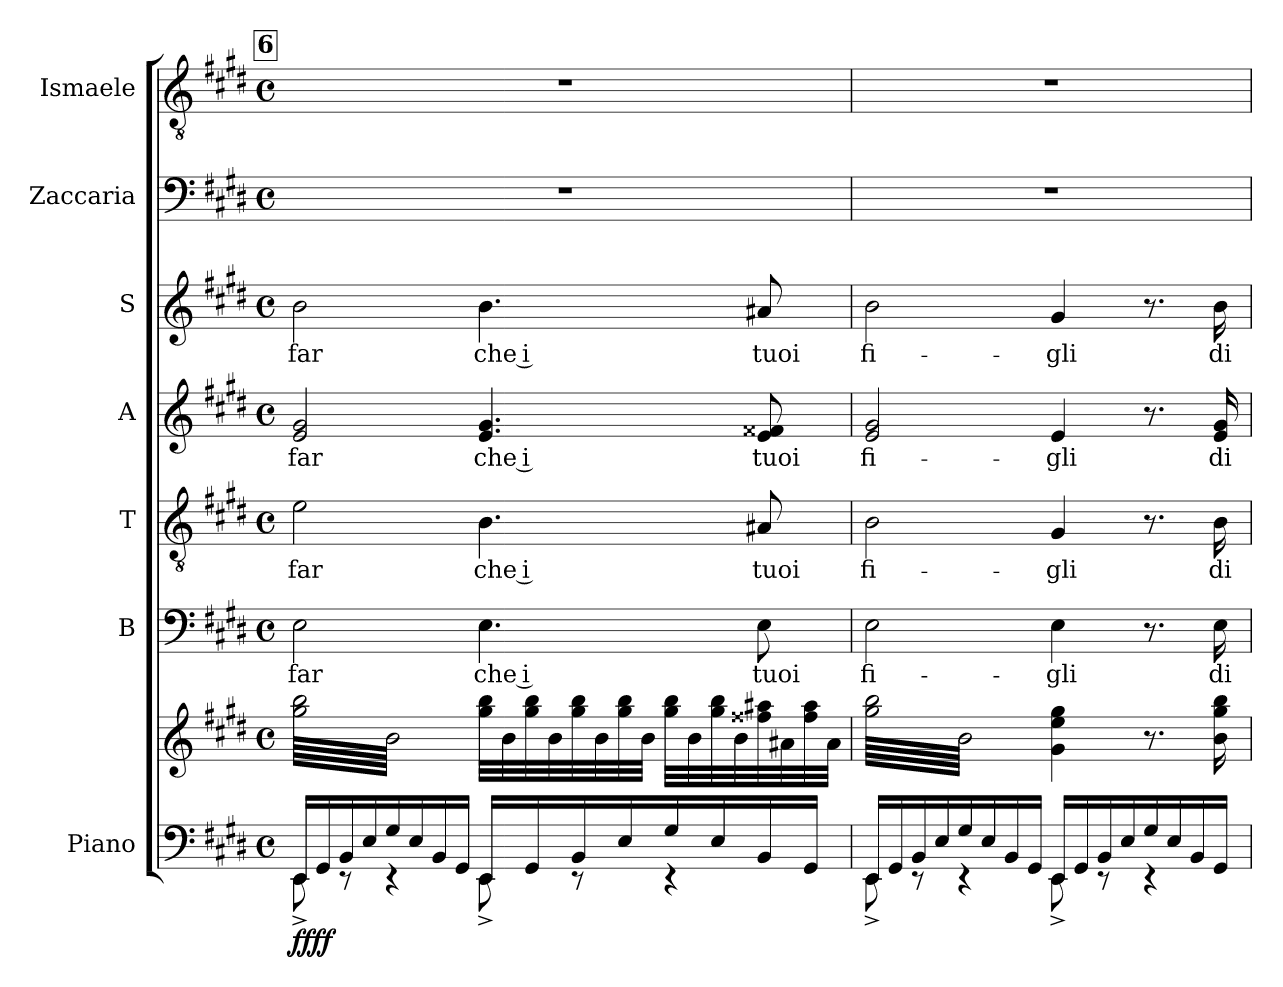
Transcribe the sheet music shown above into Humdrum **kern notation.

**kern	**kern	**dynam	**kern	**text	**kern	**text	**kern	**text	**kern	**text	**kern	**kern
*part7	*part7	*part7	*part6	*part6	*part5	*part5	*part4	*part4	*part3	*part3	*part2	*part1
*staff8	*staff7	*staff7/8	*staff6	*staff6	*staff5	*staff5	*staff4	*staff4	*staff3	*staff3	*staff2	*staff1
*I"Piano	*	*	*I"B	*	*I"T	*	*I"A	*	*I"S	*	*I"Zaccaria	*I"Ismaele
*I'Pno	*	*	*I'B	*	*I'T	*	*I'A	*	*I'S	*	*	*
!!LO:PB:g=z
*clefF4	*clefG2	*	*clefF4	*	*clefGv2	*	*clefG2	*	*clefG2	*	*clefF4	*clefGv2
*k[f#c#g#d#]	*k[f#c#g#d#]	*	*k[f#c#g#d#]	*	*k[f#c#g#d#]	*	*k[f#c#g#d#]	*	*k[f#c#g#d#]	*	*k[f#c#g#d#]	*k[f#c#g#d#]
*M4/4	*M4/4	*	*M4/4	*	*M4/4	*	*M4/4	*	*M4/4	*	*M4/4	*M4/4
*met(c)	*met(c)	*	*met(c)	*	*met(c)	*	*met(c)	*	*met(c)	*	*met(c)	*met(c)
!!LO:REH:place=s1:a:B:fs=14:t=6
=105	=105	=105	=105	=105	=105	=105	=105	=105	=105	=105	=105	=105
*^	*	*	*	*	*	*	*	*	*	*	*	*
!	!	!	!LO:DY:b=2	!	!LO:LY:b	!	!LO:LY:b	!	!LO:LY:b	!	!LO:LY:b	!	!
!	!	!	!LO:DY:n=1:b	!	!	!	!	!	!	!	!	!	!
*	*	*tremolo	*	*	*	*	*	*	*	*	*	*	*
16EE/LL	8EE^\	64gg#\ 64bb\LLLL	ff ff	2E\	far	2e\	far	2e/ 2g#/	far	2b\	far	1r	1r
.	.	64b\	.	.	.	.	.	.	.	.	.	.	.
.	.	64gg#\ 64bb\	.	.	.	.	.	.	.	.	.	.	.
.	.	64b\	.	.	.	.	.	.	.	.	.	.	.
16GG#/	.	64gg#\ 64bb\	.	.	.	.	.	.	.	.	.	.	.
.	.	64b\	.	.	.	.	.	.	.	.	.	.	.
.	.	64gg#\ 64bb\	.	.	.	.	.	.	.	.	.	.	.
.	.	64b\	.	.	.	.	.	.	.	.	.	.	.
16BB/	8rEE	64gg#\ 64bb\	.	.	.	.	.	.	.	.	.	.	.
.	.	64b\	.	.	.	.	.	.	.	.	.	.	.
.	.	64gg#\ 64bb\	.	.	.	.	.	.	.	.	.	.	.
.	.	64b\	.	.	.	.	.	.	.	.	.	.	.
16E/	.	64gg#\ 64bb\	.	.	.	.	.	.	.	.	.	.	.
.	.	64b\	.	.	.	.	.	.	.	.	.	.	.
.	.	64gg#\ 64bb\	.	.	.	.	.	.	.	.	.	.	.
.	.	64b\	.	.	.	.	.	.	.	.	.	.	.
16G#/	4rEE	64gg#\ 64bb\	.	.	.	.	.	.	.	.	.	.	.
.	.	64b\	.	.	.	.	.	.	.	.	.	.	.
.	.	64gg#\ 64bb\	.	.	.	.	.	.	.	.	.	.	.
.	.	64b\	.	.	.	.	.	.	.	.	.	.	.
16E/	.	64gg#\ 64bb\	.	.	.	.	.	.	.	.	.	.	.
.	.	64b\	.	.	.	.	.	.	.	.	.	.	.
.	.	64gg#\ 64bb\	.	.	.	.	.	.	.	.	.	.	.
.	.	64b\	.	.	.	.	.	.	.	.	.	.	.
16BB/	.	64gg#\ 64bb\	.	.	.	.	.	.	.	.	.	.	.
.	.	64b\	.	.	.	.	.	.	.	.	.	.	.
.	.	64gg#\ 64bb\	.	.	.	.	.	.	.	.	.	.	.
.	.	64b\	.	.	.	.	.	.	.	.	.	.	.
16GG#/JJ	.	64gg#\ 64bb\	.	.	.	.	.	.	.	.	.	.	.
.	.	64b\	.	.	.	.	.	.	.	.	.	.	.
.	.	64gg#\ 64bb\	.	.	.	.	.	.	.	.	.	.	.
.	.	64b\JJJJ	.	.	.	.	.	.	.	.	.	.	.
*	*	*Xtremolo	*	*	*	*	*	*	*	*	*	*	*
!	!	!	!	!	!LO:LY:b	!	!LO:LY:b	!	!LO:LY:b	!	!LO:LY:b	!	!
16EE/LL	8EE^\	32gg#\ 32bb\LLL	.	4.E\	che i	4.B\	che i	4.e/ 4.g#/	che i	4.b\	che i	.	.
.	.	.	.	.	.	.	.	.	.	.	.	.	.
.	.	32b\	.	.	.	.	.	.	.	.	.	.	.
.	.	.	.	.	.	.	.	.	.	.	.	.	.
16GG#/	.	32gg#\ 32bb\	.	.	.	.	.	.	.	.	.	.	.
.	.	.	.	.	.	.	.	.	.	.	.	.	.
.	.	32b\	.	.	.	.	.	.	.	.	.	.	.
.	.	.	.	.	.	.	.	.	.	.	.	.	.
16BB/	8rEE	32gg#\ 32bb\	.	.	.	.	.	.	.	.	.	.	.
.	.	.	.	.	.	.	.	.	.	.	.	.	.
.	.	32b\	.	.	.	.	.	.	.	.	.	.	.
.	.	.	.	.	.	.	.	.	.	.	.	.	.
16E/	.	32gg#\ 32bb\	.	.	.	.	.	.	.	.	.	.	.
.	.	.	.	.	.	.	.	.	.	.	.	.	.
.	.	32b\JJJ	.	.	.	.	.	.	.	.	.	.	.
.	.	.	.	.	.	.	.	.	.	.	.	.	.
16G#/	4rEE	32gg#\ 32bb\LLL	.	.	.	.	.	.	.	.	.	.	.
.	.	32b\	.	.	.	.	.	.	.	.	.	.	.
16E/	.	32gg#\ 32bb\	.	.	.	.	.	.	.	.	.	.	.
.	.	32b\	.	.	.	.	.	.	.	.	.	.	.
!	!	!	!	!	!LO:LY:b	!	!LO:LY:b	!	!LO:LY:b	!	!LO:LY:b	!	!
16BB/	.	32ff##X\ 32aa#X\	.	8E\	tuoi	8A#X/	tuoi	8e/ 8f##X/	tuoi	8a#X/	tuoi	.	.
.	.	32a#X\	.	.	.	.	.	.	.	.	.	.	.
16GG#/JJ	.	32ff##\ 32aa#\	.	.	.	.	.	.	.	.	.	.	.
.	.	32a#\JJJ	.	.	.	.	.	.	.	.	.	.	.
=106	=106	=106	=106	=106	=106	=106	=106	=106	=106	=106	=106	=106	=106
!	!	!	!	!	!LO:LY:b	!	!LO:LY:b	!	!LO:LY:b	!	!LO:LY:b	!	!
*	*	*tremolo	*	*	*	*	*	*	*	*	*	*	*
16EE/LL	8EE^\	64gg#\ 64bb\LLLL	.	2E\	fi-	2B\	fi-	2e/ 2g#/	fi-	2b\	fi-	1r	1r
.	.	64b\	.	.	.	.	.	.	.	.	.	.	.
.	.	64gg#\ 64bb\	.	.	.	.	.	.	.	.	.	.	.
.	.	64b\	.	.	.	.	.	.	.	.	.	.	.
16GG#/	.	64gg#\ 64bb\	.	.	.	.	.	.	.	.	.	.	.
.	.	64b\	.	.	.	.	.	.	.	.	.	.	.
.	.	64gg#\ 64bb\	.	.	.	.	.	.	.	.	.	.	.
.	.	64b\	.	.	.	.	.	.	.	.	.	.	.
16BB/	8rEE	64gg#\ 64bb\	.	.	.	.	.	.	.	.	.	.	.
.	.	64b\	.	.	.	.	.	.	.	.	.	.	.
.	.	64gg#\ 64bb\	.	.	.	.	.	.	.	.	.	.	.
.	.	64b\	.	.	.	.	.	.	.	.	.	.	.
16E/	.	64gg#\ 64bb\	.	.	.	.	.	.	.	.	.	.	.
.	.	64b\	.	.	.	.	.	.	.	.	.	.	.
.	.	64gg#\ 64bb\	.	.	.	.	.	.	.	.	.	.	.
.	.	64b\	.	.	.	.	.	.	.	.	.	.	.
16G#/	4rEE	64gg#\ 64bb\	.	.	.	.	.	.	.	.	.	.	.
.	.	64b\	.	.	.	.	.	.	.	.	.	.	.
.	.	64gg#\ 64bb\	.	.	.	.	.	.	.	.	.	.	.
.	.	64b\	.	.	.	.	.	.	.	.	.	.	.
16E/	.	64gg#\ 64bb\	.	.	.	.	.	.	.	.	.	.	.
.	.	64b\	.	.	.	.	.	.	.	.	.	.	.
.	.	64gg#\ 64bb\	.	.	.	.	.	.	.	.	.	.	.
.	.	64b\	.	.	.	.	.	.	.	.	.	.	.
16BB/	.	64gg#\ 64bb\	.	.	.	.	.	.	.	.	.	.	.
.	.	64b\	.	.	.	.	.	.	.	.	.	.	.
.	.	64gg#\ 64bb\	.	.	.	.	.	.	.	.	.	.	.
.	.	64b\	.	.	.	.	.	.	.	.	.	.	.
16GG#/JJ	.	64gg#\ 64bb\	.	.	.	.	.	.	.	.	.	.	.
.	.	64b\	.	.	.	.	.	.	.	.	.	.	.
.	.	64gg#\ 64bb\	.	.	.	.	.	.	.	.	.	.	.
.	.	64b\JJJJ	.	.	.	.	.	.	.	.	.	.	.
*	*	*Xtremolo	*	*	*	*	*	*	*	*	*	*	*
!	!	!	!	!	!LO:LY:b	!	!LO:LY:b	!	!LO:LY:b	!	!LO:LY:b	!	!
16EE/LL	8EE^\	4g#\ 4ee\ 4gg#\	.	4E\	-gli	4G#/	-gli	4e/	-gli	4g#/	-gli	.	.
.	.	.	.	.	.	.	.	.	.	.	.	.	.
.	.	.	.	.	.	.	.	.	.	.	.	.	.
.	.	.	.	.	.	.	.	.	.	.	.	.	.
16GG#/	.	.	.	.	.	.	.	.	.	.	.	.	.
.	.	.	.	.	.	.	.	.	.	.	.	.	.
.	.	.	.	.	.	.	.	.	.	.	.	.	.
.	.	.	.	.	.	.	.	.	.	.	.	.	.
16BB/	8rEE	.	.	.	.	.	.	.	.	.	.	.	.
.	.	.	.	.	.	.	.	.	.	.	.	.	.
.	.	.	.	.	.	.	.	.	.	.	.	.	.
.	.	.	.	.	.	.	.	.	.	.	.	.	.
16E/	.	.	.	.	.	.	.	.	.	.	.	.	.
.	.	.	.	.	.	.	.	.	.	.	.	.	.
.	.	.	.	.	.	.	.	.	.	.	.	.	.
.	.	.	.	.	.	.	.	.	.	.	.	.	.
16G#/	4rEE	8.r	.	8.r	.	8.r	.	8.r	.	8.r	.	.	.
16E/	.	.	.	.	.	.	.	.	.	.	.	.	.
16BB/	.	.	.	.	.	.	.	.	.	.	.	.	.
!	!	!	!	!	!LO:LY:b	!	!LO:LY:b	!	!LO:LY:b	!	!LO:LY:b	!	!
16GG#/JJ	.	16b\ 16gg#\ 16bb\	.	16E\	di-	16B\	di-	16e/ 16g#/	di-	16b\	di-	.	.
*v	*v	*	*	*	*	*	*	*	*	*	*	*	*
=	=	=	=	=	=	=	=	=	=	=	=	=
*-	*-	*-	*-	*-	*-	*-	*-	*-	*-	*-	*-	*-
